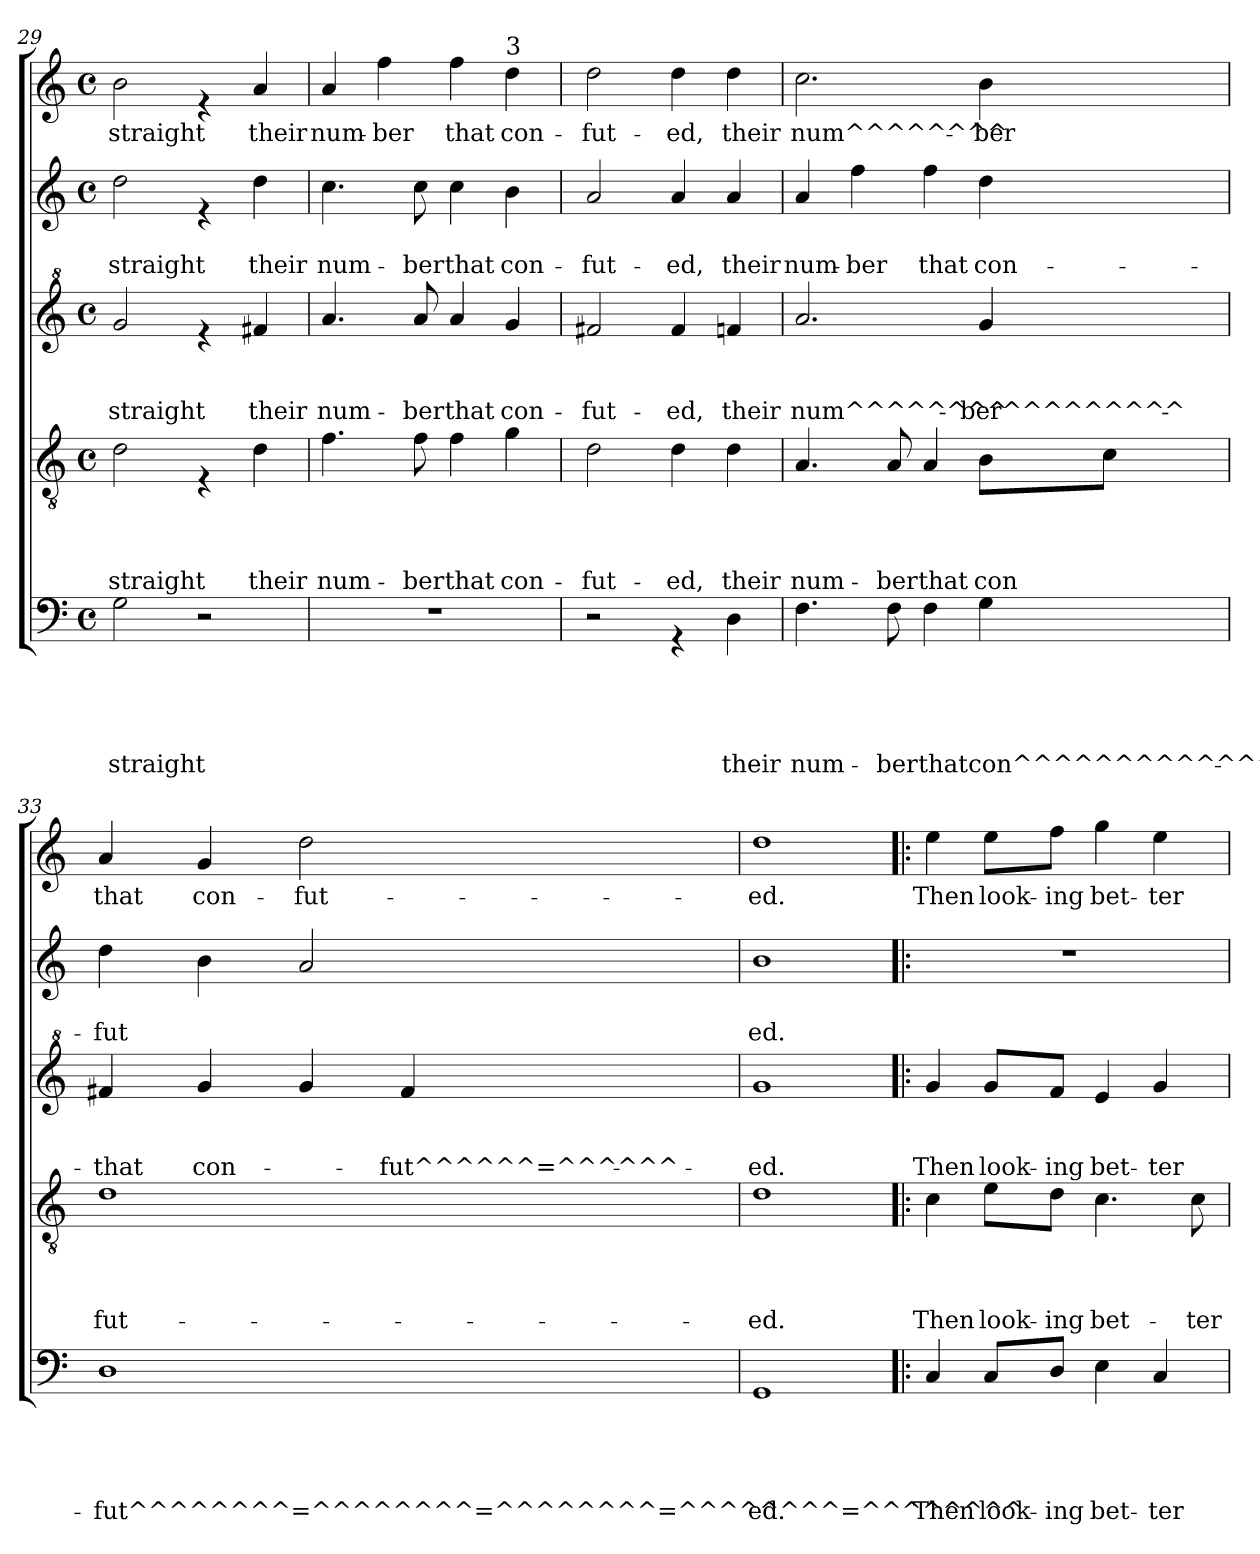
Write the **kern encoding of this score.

**kern	**text	**text	**text	**text	**text	**kern	**text	**text	**text	**text	**kern	**text	**text	**text	**kern	**text	**text	**kern	**text
*part5	*part5	*part5	*part5	*part5	*part5	*part4	*part4	*part4	*part4	*part4	*part3	*part3	*part3	*part3	*part2	*part2	*part2	*part1	*part1
*staff5	*staff5	*staff5	*staff5	*staff5	*staff5	*staff4	*staff4	*staff4	*staff4	*staff4	*staff3	*staff3	*staff3	*staff3	*staff2	*staff2	*staff2	*staff1	*staff1
*clefF4	*	*	*	*	*	*clefGv2	*	*	*	*	*clefG^2	*	*	*	*clefG2	*	*	*clefG2	*
*k[]	*	*	*	*	*	*k[]	*	*	*	*	*k[]	*	*	*	*k[]	*	*	*k[]	*
*C:	*	*	*	*	*	*C:	*	*	*	*	*C:	*	*	*	*C:	*	*	*C:	*
*M4/4	*	*	*	*	*	*M4/4	*	*	*	*	*M4/4	*	*	*	*M4/4	*	*	*M4/4	*
*met(c)	*	*	*	*	*	*met(c)	*	*	*	*	*met(c)	*	*	*	*met(c)	*	*	*met(c)	*
=29	=29	=29	=29	=29	=29	=29	=29	=29	=29	=29	=29	=29	=29	=29	=29	=29	=29	=29	=29
!	!	!	!	!	!LO:LY:b	!	!	!	!	!LO:LY:b	!	!	!	!LO:LY:b	!	!	!LO:LY:b	!	!LO:LY:b
2G\	.	.	.	.	straight	2d\	.	.	.	straight	2gg/	.	.	straight	2dd\	.	straight	2b\	straight
2r	.	.	.	.	.	4rE	.	.	.	.	4ree	.	.	.	4re	.	.	4re	.
!	!	!	!	!	!	!	!	!	!	!LO:LY:b	!	!	!	!LO:LY:b	!	!	!LO:LY:b	!	!LO:LY:b
.	.	.	.	.	.	4d\	.	.	.	their	4ff#X/	.	.	their	4dd\	.	their	4a/	their
=30	=30	=30	=30	=30	=30	=30	=30	=30	=30	=30	=30	=30	=30	=30	=30	=30	=30	=30	=30
!	!	!	!	!	!	!	!	!	!	!LO:LY:b	!	!	!	!LO:LY:b	!	!	!LO:LY:b	!	!LO:LY:b
1r	.	.	.	.	.	4.f\	.	.	.	num-	4.aa/	.	.	num-	4.cc\	.	num-	4a/	num-
!	!	!	!	!	!	!	!	!	!	!	!	!	!	!	!	!	!	!	!LO:LY:b
.	.	.	.	.	.	.	.	.	.	.	.	.	.	.	.	.	.	4ff\	-ber
!	!	!	!	!	!	!	!	!	!	!LO:LY:b	!	!	!	!LO:LY:b	!	!	!LO:LY:b	!	!
.	.	.	.	.	.	8f\	.	.	.	-ber	8aa/	.	.	-ber	8cc\	.	-ber	.	.
!	!	!	!	!	!	!	!	!	!	!LO:LY:b	!	!	!	!LO:LY:b	!	!	!LO:LY:b	!	!LO:LY:b
.	.	.	.	.	.	4f\	.	.	.	that	4aa/	.	.	that	4cc\	.	that	4ff\	that
!	!	!	!	!	!	!	!	!	!	!	!	!	!	!	!	!	!	!LO:TX:a:t=3	!
!	!	!	!	!	!	!	!	!	!	!LO:LY:b	!	!	!	!LO:LY:b	!	!	!LO:LY:b	!	!LO:LY:b
.	.	.	.	.	.	4g\	.	.	.	con-	4gg/	.	.	con-	4b\	.	con-	4dd\	con-
!!LO:LB:g=z
=31	=31	=31	=31	=31	=31	=31	=31	=31	=31	=31	=31	=31	=31	=31	=31	=31	=31	=31	=31
!	!	!	!	!	!	!	!	!	!	!LO:LY:b	!	!	!	!LO:LY:b	!	!	!LO:LY:b	!	!LO:LY:b
2r	.	.	.	.	.	2d\	.	.	.	-fut-	2ff#X/	.	.	-fut-	2a/	.	-fut-	2dd\	-fut-
!	!	!	!	!	!	!	!	!	!	!LO:LY:b	!	!	!	!LO:LY:b	!	!	!LO:LY:b	!	!LO:LY:b
4rGG	.	.	.	.	.	4d\	.	.	.	-ed,	4ff#/	.	.	-ed,	4a/	.	-ed,	4dd\	-ed,
!	!	!	!	!	!LO:LY:b	!	!	!	!	!LO:LY:b	!	!	!	!LO:LY:b	!	!	!LO:LY:b	!	!LO:LY:b
4D\	.	.	.	.	their	4d\	.	.	.	their	4ffn/	.	.	their	4a/	.	their	4dd\	their
=32	=32	=32	=32	=32	=32	=32	=32	=32	=32	=32	=32	=32	=32	=32	=32	=32	=32	=32	=32
!	!	!	!	!	!LO:LY:b	!	!	!	!	!LO:LY:b	!	!	!	!LO:LY:b	!	!	!LO:LY:b	!	!LO:LY:b
4.F\	.	.	.	.	num-	4.A/	.	.	.	num-	2.aa/	.	.	num^^^^^^^^-	4a/	.	num-	2.cc\	num^^^^^^^^-
!	!	!	!	!	!	!	!	!	!	!	!	!	!	!	!	!	!LO:LY:b	!	!
.	.	.	.	.	.	.	.	.	.	.	.	.	.	.	4ff\	.	-ber	.	.
!	!	!	!	!	!LO:LY:b	!	!	!	!	!LO:LY:b	!	!	!	!	!	!	!	!	!
8F\	.	.	.	.	-ber	8A/	.	.	.	-ber	.	.	.	.	.	.	.	.	.
!	!	!	!	!	!LO:LY:b	!	!	!	!	!LO:LY:b	!	!	!	!	!	!	!LO:LY:b	!	!
4F\	.	.	.	.	that	4A/	.	.	.	that	.	.	.	.	4ff\	.	that	.	.
!	!	!	!	!	!LO:LY:b	!	!	!	!	!LO:LY:b	!	!	!	!LO:LY:b	!	!	!LO:LY:b	!	!LO:LY:b
4G\	.	.	.	.	con^^^^^^^^^^^^^^^^^-	8B\L	.	.	.	con	4gg/	.	.	-ber^^^^^^^^^-	4dd\	.	con-	4b\	-ber
.	.	.	.	.	.	8c\J	.	.	.	.	.	.	.	.	.	.	.	.	.
=33	=33	=33	=33	=33	=33	=33	=33	=33	=33	=33	=33	=33	=33	=33	=33	=33	=33	=33	=33
!	!	!	!	!	!LO:LY:b	!	!	!	!	!LO:LY:b	!	!	!	!LO:LY:b	!	!	!LO:LY:b	!	!LO:LY:b
1D	.	.	.	.	-fut^^^^^^^^=^^^^^^^^=^^^^^^^^=^^^^^^^^=^^^^^^^^	1d	.	.	.	fut-	4ff#X/	.	.	-that	4dd\	.	-fut	4a/	that
!	!	!	!	!	!	!	!	!	!	!	!	!	!	!LO:LY:b	!	!	!	!	!LO:LY:b
.	.	.	.	.	.	.	.	.	.	.	4gg/	.	.	con-	4b\	.	.	4g/	con-
!	!	!	!	!	!	!	!	!	!	!	!	!	!	!	!	!	!	!	!LO:LY:b
.	.	.	.	.	.	.	.	.	.	.	4gg/	.	.	.	2a/	.	.	2dd\	-fut-
!	!	!	!	!	!	!	!	!	!	!	!	!	!	!LO:LY:b	!	!	!	!	!
.	.	.	.	.	.	.	.	.	.	.	4ff#/	.	.	-fut^^^^^^=^^^^^^-	.	.	.	.	.
=34	=34	=34	=34	=34	=34	=34	=34	=34	=34	=34	=34	=34	=34	=34	=34	=34	=34	=34	=34
!	!	!	!	!	!LO:LY:b	!	!	!	!	!LO:LY:b	!	!	!	!LO:LY:b	!	!	!LO:LY:b	!	!LO:LY:b
1GG	.	.	.	.	ed.	1d	.	.	.	-ed.	1gg	.	.	-ed.	1b	.	ed.	1dd	-ed.
!!LO:PB:g=z
=35!|:	=35!|:	=35!|:	=35!|:	=35!|:	=35!|:	=35!|:	=35!|:	=35!|:	=35!|:	=35!|:	=35!|:	=35!|:	=35!|:	=35!|:	=35!|:	=35!|:	=35!|:	=35!|:	=35!|:
!	!	!	!	!	!LO:LY:b	!	!	!	!	!LO:LY:b	!	!	!	!LO:LY:b	!	!	!	!	!LO:LY:b
4C/	.	.	.	.	Then	4c\	.	.	.	Then	4gg/	.	.	Then	1r	.	.	4ee\	Then
!	!	!	!	!	!LO:LY:b	!	!	!	!	!LO:LY:b	!	!	!	!LO:LY:b	!	!	!	!	!LO:LY:b
8C/L	.	.	.	.	look-	8e\L	.	.	.	look-	8gg/L	.	.	look-	.	.	.	8ee\L	look-
!	!	!	!	!	!LO:LY:b	!	!	!	!	!LO:LY:b	!	!	!	!LO:LY:b	!	!	!	!	!LO:LY:b
8D/J	.	.	.	.	-ing	8d\J	.	.	.	-ing	8ff/J	.	.	-ing	.	.	.	8ff\J	-ing
!	!	!	!	!	!LO:LY:b	!	!	!	!	!LO:LY:b	!	!	!	!LO:LY:b	!	!	!	!	!LO:LY:b
4E\	.	.	.	.	bet-	4.c\	.	.	.	bet-	4ee/	.	.	bet-	.	.	.	4gg\	bet-
!	!	!	!	!	!LO:LY:b	!	!	!	!	!	!	!	!	!LO:LY:b	!	!	!	!	!LO:LY:b
4C/	.	.	.	.	-ter	.	.	.	.	.	4gg/	.	.	-ter	.	.	.	4ee\	-ter
!	!	!	!	!	!	!	!	!	!	!LO:LY:b	!	!	!	!	!	!	!	!	!
.	.	.	.	.	.	8c\	.	.	.	-ter	.	.	.	.	.	.	.	.	.
=	=	=	=	=	=	=	=	=	=	=	=	=	=	=	=	=	=	=	=
*-	*-	*-	*-	*-	*-	*-	*-	*-	*-	*-	*-	*-	*-	*-	*-	*-	*-	*-	*-
